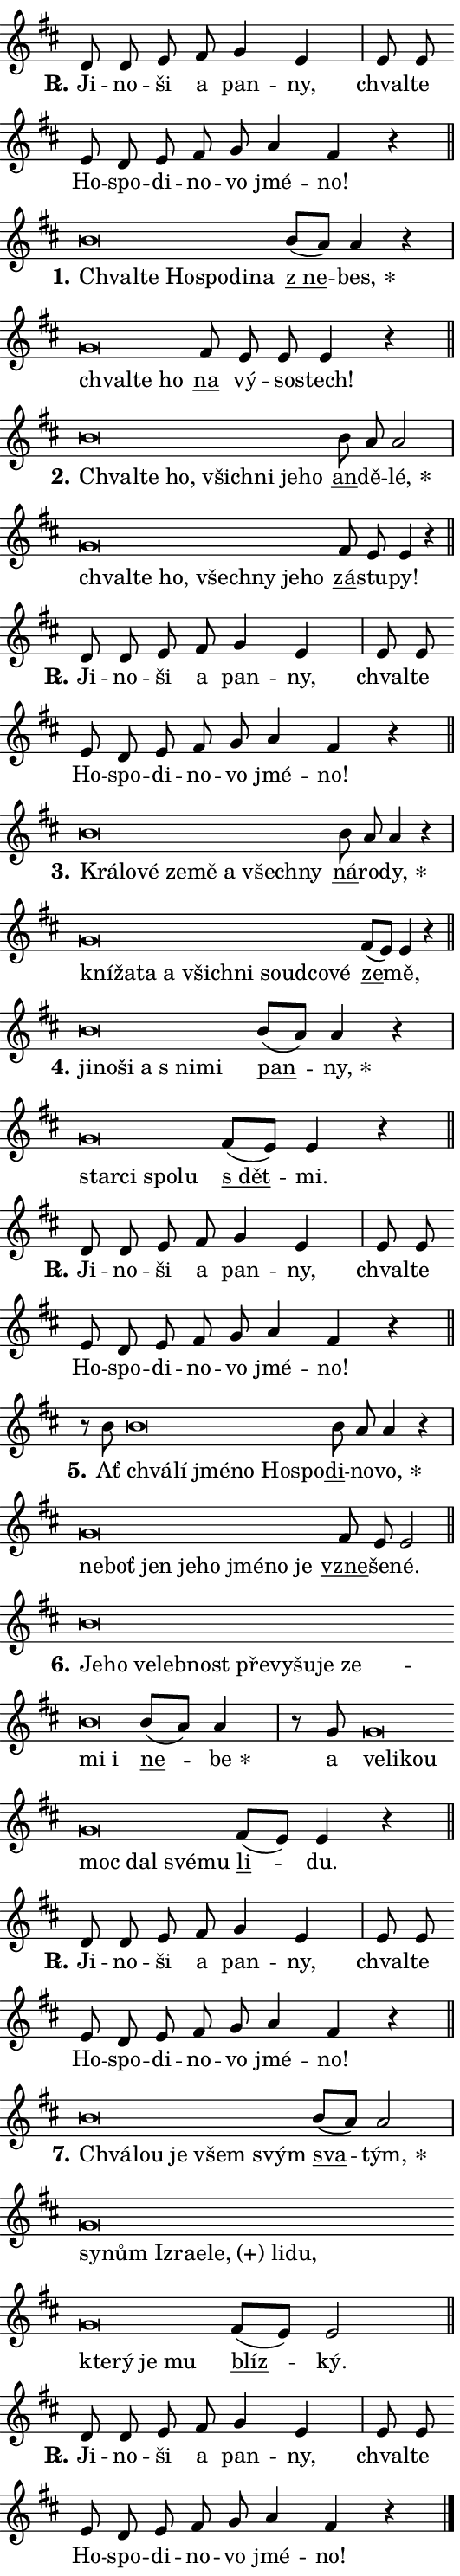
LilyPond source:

\version "2.24.0"
\header { tagline = "" }
\paper {
  indent = 0\cm
  top-margin = 0\cm
  right-margin = 0.13\cm % to fit lyric hyphens
  bottom-margin = 0\cm
  left-margin = 0\cm
  paper-width = 9\cm
  page-breaking = #ly:one-page-breaking
  system-system-spacing.basic-distance = #11
  score-system-spacing.basic-distance = #11
  ragged-last = ##f
}


%% Author: Thomas Morley
%% https://lists.gnu.org/archive/html/lilypond-user/2020-05/msg00002.html
#(define (line-position grob)
"Returns position of @var[grob} in current system:
   @code{'start}, if at first time-step
   @code{'end}, if at last time-step
   @code{'middle} otherwise
"
  (let* ((col (ly:item-get-column grob))
         (ln (ly:grob-object col 'left-neighbor))
         (rn (ly:grob-object col 'right-neighbor))
         (col-to-check-left (if (ly:grob? ln) ln col))
         (col-to-check-right (if (ly:grob? rn) rn col))
         (break-dir-left
           (and
             (ly:grob-property col-to-check-left 'non-musical #f)
             (ly:item-break-dir col-to-check-left)))
         (break-dir-right
           (and
             (ly:grob-property col-to-check-right 'non-musical #f)
             (ly:item-break-dir col-to-check-right))))
        (cond ((eqv? 1 break-dir-left) 'start)
              ((eqv? -1 break-dir-right) 'end)
              (else 'middle))))

#(define (tranparent-at-line-position vctor)
  (lambda (grob)
  "Relying on @code{line-position} select the relevant enry from @var{vctor}.
Used to determine transparency,"
    (case (line-position grob)
      ((end) (not (vector-ref vctor 0)))
      ((middle) (not (vector-ref vctor 1)))
      ((start) (not (vector-ref vctor 2))))))

noteHeadBreakVisibility =
#(define-music-function (break-visibility)(vector?)
"Makes @code{NoteHead}s transparent relying on @var{break-visibility}"
#{
  \override NoteHead.transparent =
    #(tranparent-at-line-position break-visibility)
#})

#(define delete-ledgers-for-transparent-note-heads
  (lambda (grob)
    "Reads whether a @code{NoteHead} is transparent.
If so this @code{NoteHead} is removed from @code{'note-heads} from
@var{grob}, which is supposed to be @code{LedgerLineSpanner}.
As a result ledgers are not printed for this @code{NoteHead}"
    (let* ((nhds-array (ly:grob-object grob 'note-heads))
           (nhds-list
             (if (ly:grob-array? nhds-array)
                 (ly:grob-array->list nhds-array)
                 '()))
           ;; Relies on the transparent-property being done before
           ;; Staff.LedgerLineSpanner.after-line-breaking is executed.
           ;; This is fragile ...
           (to-keep
             (remove
               (lambda (nhd)
                 (ly:grob-property nhd 'transparent #f))
               nhds-list)))
      ;; TODO find a better method to iterate over grob-arrays, similiar
      ;; to filter/remove etc for lists
      ;; For now rebuilt from scratch
      (set! (ly:grob-object grob 'note-heads)  '())
      (for-each
        (lambda (nhd)
          (ly:pointer-group-interface::add-grob grob 'note-heads nhd))
        to-keep))))

squashNotes = {
  \override NoteHead.X-extent = #'(-0.2 . 0.2)
  \override NoteHead.Y-extent = #'(-0.75 . 0)
  \override NoteHead.stencil =
    #(lambda (grob)
       (let ((pos (ly:grob-property grob 'staff-position)))
         (begin
           (if (< pos -7) (display "ERROR: Lower brevis then expected\n") (display ""))
           (if (<= pos -6) ly:text-interface::print ly:note-head::print))))
}
unSquashNotes = {
  \revert NoteHead.X-extent
  \revert NoteHead.Y-extent
  \revert NoteHead.stencil
}

hideNotes = \noteHeadBreakVisibility #begin-of-line-visible
unHideNotes = \noteHeadBreakVisibility #all-visible

% work-around for resetting accidentals
% https://lilypond.org/doc/v2.23/Documentation/notation/displaying-rhythms#unmetered-music
cadenzaMeasure = {
  \cadenzaOff
  \partial 1024 s1024
  \cadenzaOn
}

#(define-markup-command (accent layout props text) (markup?)
  "Underline accented syllable"
  (interpret-markup layout props
    #{\markup \override #'(offset . 4.3) \underline { #text }#}))

responsum = \markup \concat {
  "R" \hspace #-1.05 \path #0.1 #'((moveto 0 0.07) (lineto 0.9 0.8)) \hspace #0.05 "."
}

spaceSize = #0.6828661417322834 % exact space size for TeX Gyre Schola

\layout {
  \context {
    \Staff
    \remove "Time_signature_engraver"
    \override LedgerLineSpanner.after-line-breaking = #delete-ledgers-for-transparent-note-heads
  }
  \context {
    \Lyrics {
      \override LyricSpace.minimum-distance = \spaceSize
      \override LyricText.font-name = #"TeX Gyre Schola"
      \override LyricText.font-size = 1
      \override StanzaNumber.font-name = #"TeX Gyre Schola Bold"
      \override StanzaNumber.font-size = 1
    }
  }
  \context {
    \Score 
    \override NoteHead.text =
      #(lambda (grob) 
        (let ((pos (ly:grob-property grob 'staff-position)))
          #{\markup {
            \combine
              \halign #-0.55 \raise #(if (= pos -6) 0 0.5) \override #'(thickness . 2) \draw-line #'(3.2 . 0)
              \musicglyph "noteheads.sM1"
          }#}))
  }
}

% magnetic-lyrics.ily
%
%   written by
%     Jean Abou Samra <jean@abou-samra.fr>
%     Werner Lemberg <wl@gnu.org>
%
%   adapted by
%     Jiri Hon <jiri.hon@gmail.com>
%
% Version 2022-Apr-15

% https://www.mail-archive.com/lilypond-user@gnu.org/msg149350.html

#(define (Left_hyphen_pointer_engraver context)
   "Collect syllable-hyphen-syllable occurrences in lyrics and store
them in properties.  This engraver only looks to the left.  For
example, if the lyrics input is @code{foo -- bar}, it does the
following.

@itemize @bullet
@item
Set the @code{text} property of the @code{LyricHyphen} grob between
@q{foo} and @q{bar} to @code{foo}.

@item
Set the @code{left-hyphen} property of the @code{LyricText} grob with
text @q{foo} to the @code{LyricHyphen} grob between @q{foo} and
@q{bar}.
@end itemize

Use this auxiliary engraver in combination with the
@code{lyric-@/text::@/apply-@/magnetic-@/offset!} hook."
   (let ((hyphen #f)
         (text #f))
     (make-engraver
      (acknowledgers
       ((lyric-syllable-interface engraver grob source-engraver)
        (set! text grob)))
      (end-acknowledgers
       ((lyric-hyphen-interface engraver grob source-engraver)
        ;(when (not (grob::has-interface grob 'lyric-space-interface))
          (set! hyphen grob)));)
      ((stop-translation-timestep engraver)
       (when (and text hyphen)
         (ly:grob-set-object! text 'left-hyphen hyphen))
       (set! text #f)
       (set! hyphen #f)))))

#(define (lyric-text::apply-magnetic-offset! grob)
   "If the space between two syllables is less than the value in
property @code{LyricText@/.details@/.squash-threshold}, move the right
syllable to the left so that it gets concatenated with the left
syllable.

Use this function as a hook for
@code{LyricText@/.after-@/line-@/breaking} if the
@code{Left_@/hyphen_@/pointer_@/engraver} is active."
   (let ((hyphen (ly:grob-object grob 'left-hyphen #f)))
     (when hyphen
       (let ((left-text (ly:spanner-bound hyphen LEFT)))
         (when (grob::has-interface left-text 'lyric-syllable-interface)
           (let* ((common (ly:grob-common-refpoint grob left-text X))
                  (this-x-ext (ly:grob-extent grob common X))
                  (left-x-ext
                   (begin
                     ;; Trigger magnetism for left-text.
                     (ly:grob-property left-text 'after-line-breaking)
                     (ly:grob-extent left-text common X)))
                  ;; `delta` is the gap width between two syllables.
                  (delta (- (interval-start this-x-ext)
                            (interval-end left-x-ext)))
                  (details (ly:grob-property grob 'details))
                  (threshold (assoc-get 'squash-threshold details 0.2)))
             (when (< delta threshold)
               (let* (;; We have to manipulate the input text so that
                      ;; ligatures crossing syllable boundaries are not
                      ;; disabled.  For languages based on the Latin
                      ;; script this is essentially a beautification.
                      ;; However, for non-Western scripts it can be a
                      ;; necessity.
                      (lt (ly:grob-property left-text 'text))
                      (rt (ly:grob-property grob 'text))
                      (is-space (grob::has-interface hyphen 'lyric-space-interface))
                      (space (if is-space " " ""))
                      (extra-delta (if is-space spaceSize 0))
                      ;; Append new syllable.
                      (ltrt-space (if (and (string? lt) (string? rt))
                                (string-append lt space rt)
                                (make-concat-markup (list lt space rt))))
                      ;; Right-align `ltrt` to the right side.
                      (ltrt-space-markup (grob-interpret-markup
                               grob
                               (make-translate-markup
                                (cons (interval-length this-x-ext) 0)
                                (make-right-align-markup ltrt-space)))))
                 (begin
                   ;; Don't print `left-text`.
                   (ly:grob-set-property! left-text 'stencil #f)
                   ;; Set text and stencil (which holds all collected
                   ;; syllables so far) and shift it to the left.
                   (ly:grob-set-property! grob 'text ltrt-space)
                   (ly:grob-set-property! grob 'stencil ltrt-space-markup)
                   (ly:grob-translate-axis! grob (- (- delta extra-delta)) X))))))))))


#(define (lyric-hyphen::displace-bounds-first grob)
   ;; Make very sure this callback isn't triggered too early.
   (let ((left (ly:spanner-bound grob LEFT))
         (right (ly:spanner-bound grob RIGHT)))
     (ly:grob-property left 'after-line-breaking)
     (ly:grob-property right 'after-line-breaking)
     (ly:lyric-hyphen::print grob)))

squashThreshold = #0.4

\layout {
  \context {
    \Lyrics
    \consists #Left_hyphen_pointer_engraver
    \override LyricText.after-line-breaking =
      #lyric-text::apply-magnetic-offset!
    \override LyricHyphen.stencil = #lyric-hyphen::displace-bounds-first
    \override LyricText.details.squash-threshold = \squashThreshold
    \override LyricHyphen.minimum-distance = 0
    \override LyricHyphen.minimum-length = \squashThreshold
  }
}

squashText = \override LyricText.details.squash-threshold = 9999
unSquashText = \override LyricText.details.squash-threshold = \squashThreshold

leftText = \override LyricText.self-alignment-X = #LEFT
unLeftText = \revert LyricText.self-alignment-X

starOffset = #(lambda (grob) 
                (let ((x_offset (ly:self-alignment-interface::aligned-on-x-parent grob)))
                  (if (= x_offset 0) 0 (+ x_offset 1.2))))

star = #(define-music-function (syllable)(string?)
"Append star separator at the end of a syllable"
#{
  \once \override LyricText.X-offset = #starOffset
  \lyricmode { \markup {
    #syllable
    \override #'((font-name . "TeX Gyre Schola Bold")) \hspace #0.2 \lower #0.65 \larger "*"
  } }
#})

starAccent = #(define-music-function (syllable)(string?)
"Append star separator at the end of a syllable and make accent"
#{
  \once \override LyricText.X-offset = #starOffset
  \lyricmode { \markup {
    \accent #syllable
    \override #'((font-name . "TeX Gyre Schola Bold")) \hspace #0.2 \lower #0.65 \larger "*"
  } }
#})

breath = #(define-music-function (syllable)(string?)
"Append breathing indicator at the end of a syllable"
#{
  \lyricmode { \markup { #syllable "+" } }
#})

optionalBreath = #(define-music-function (syllable)(string?)
"Append optional breathing indicator at the end of a syllable"
#{
  \lyricmode { \markup { #syllable "(+)" } }
#})


\score {
    <<
        \new Voice = "melody" { \cadenzaOn \key d \major \relative { d'8 d e fis g4 e \cadenzaMeasure \bar "|" e8 e \bar "" e d e \bar "" fis g a4 fis r \cadenzaMeasure \bar "||" \break } }
        \new Lyrics \lyricsto "melody" { \lyricmode { \set stanza = \responsum
Ji -- no -- ši a pan -- ny, chval -- te Ho -- spo -- di -- no -- vo jmé -- no! } }
    >>
    \layout {}
}

\score {
    <<
        \new Voice = "melody" { \cadenzaOn \key d \major \relative { \squashNotes b'\breve*1/16 \hideNotes \breve*1/16 \bar "" \breve*1/16 \bar "" \breve*1/16 \bar "" \breve*1/16 \breve*1/16 \bar "" \unHideNotes \unSquashNotes \bar "" b8[( a)] a4 r \cadenzaMeasure \bar "|" \squashNotes g\breve*1/16 \hideNotes \breve*1/16 \breve*1/16 \bar "" \unHideNotes \unSquashNotes \bar "" fis8 e e e4 r \cadenzaMeasure \bar "||" \break } }
        \new Lyrics \lyricsto "melody" { \lyricmode { \set stanza = "1."
\leftText Chval -- \squashText te Ho -- spo -- di -- na \unLeftText \unSquashText \markup \accent "z ne" -- \star bes, \leftText chval -- \squashText te ho \unLeftText \unSquashText \markup \accent na vý -- so -- stech! } }
    >>
    \layout {}
}

\score {
    <<
        \new Voice = "melody" { \cadenzaOn \key d \major \relative { \squashNotes b'\breve*1/16 \hideNotes \breve*1/16 \bar "" \breve*1/16 \bar "" \breve*1/16 \bar "" \breve*1/16 \bar "" \breve*1/16 \breve*1/16 \bar "" \unHideNotes \unSquashNotes \bar "" b8 a a2 \cadenzaMeasure \bar "|" \squashNotes g\breve*1/16 \hideNotes \breve*1/16 \bar "" \breve*1/16 \bar "" \breve*1/16 \bar "" \breve*1/16 \bar "" \breve*1/16 \breve*1/16 \bar "" \unHideNotes \unSquashNotes \bar "" fis8 e e4 r \cadenzaMeasure \bar "||" \break } }
        \new Lyrics \lyricsto "melody" { \lyricmode { \set stanza = "2."
\leftText Chval -- \squashText te ho, všich -- ni je -- ho \unLeftText \unSquashText \markup \accent an -- dě -- \star lé, \leftText chval -- \squashText te ho, všech -- ny je -- ho \unLeftText \unSquashText \markup \accent zá -- stu -- py! } }
    >>
    \layout {}
}

\score {
    <<
        \new Voice = "melody" { \cadenzaOn \key d \major \relative { d'8 d e fis g4 e \cadenzaMeasure \bar "|" e8 e \bar "" e d e \bar "" fis g a4 fis r \cadenzaMeasure \bar "||" \break } }
        \new Lyrics \lyricsto "melody" { \lyricmode { \set stanza = \responsum
Ji -- no -- ši a pan -- ny, chval -- te Ho -- spo -- di -- no -- vo jmé -- no! } }
    >>
    \layout {}
}

\score {
    <<
        \new Voice = "melody" { \cadenzaOn \key d \major \relative { \squashNotes b'\breve*1/16 \hideNotes \breve*1/16 \bar "" \breve*1/16 \bar "" \breve*1/16 \bar "" \breve*1/16 \bar "" \breve*1/16 \bar "" \breve*1/16 \breve*1/16 \bar "" \unHideNotes \unSquashNotes \bar "" b8 a a4 r \cadenzaMeasure \bar "|" \squashNotes g\breve*1/16 \hideNotes \breve*1/16 \bar "" \breve*1/16 \bar "" \breve*1/16 \bar "" \breve*1/16 \bar "" \breve*1/16 \bar "" \breve*1/16 \bar "" \breve*1/16 \breve*1/16 \bar "" \unHideNotes \unSquashNotes \bar "" fis8[( e)] e4 r \cadenzaMeasure \bar "||" \break } }
        \new Lyrics \lyricsto "melody" { \lyricmode { \set stanza = "3."
\leftText Krá -- \squashText lo -- vé ze -- mě a všech -- ny \unLeftText \unSquashText \markup \accent ná -- ro -- \star dy, \leftText kní -- \squashText ža -- ta a všich -- ni soud -- co -- vé \unLeftText \unSquashText \markup \accent ze -- mě, } }
    >>
    \layout {}
}

\score {
    <<
        \new Voice = "melody" { \cadenzaOn \key d \major \relative { \squashNotes b'\breve*1/16 \hideNotes \breve*1/16 \bar "" \breve*1/16 \bar "" \breve*1/16 \bar "" \breve*1/16 \breve*1/16 \bar "" \unHideNotes \unSquashNotes \bar "" b8[( a)] a4 r \cadenzaMeasure \bar "|" \squashNotes g\breve*1/16 \hideNotes \breve*1/16 \bar "" \breve*1/16 \breve*1/16 \bar "" \unHideNotes \unSquashNotes \bar "" fis8[( e)] e4 r \cadenzaMeasure \bar "||" \break } }
        \new Lyrics \lyricsto "melody" { \lyricmode { \set stanza = "4."
\leftText ji -- \squashText no -- ši a "s ni" -- mi \unLeftText \unSquashText \markup \accent pan -- \star ny, \leftText star -- \squashText ci spo -- lu \unLeftText \unSquashText \markup \accent "s dět" -- mi. } }
    >>
    \layout {}
}

\score {
    <<
        \new Voice = "melody" { \cadenzaOn \key d \major \relative { d'8 d e fis g4 e \cadenzaMeasure \bar "|" e8 e \bar "" e d e \bar "" fis g a4 fis r \cadenzaMeasure \bar "||" \break } }
        \new Lyrics \lyricsto "melody" { \lyricmode { \set stanza = \responsum
Ji -- no -- ši a pan -- ny, chval -- te Ho -- spo -- di -- no -- vo jmé -- no! } }
    >>
    \layout {}
}

\score {
    <<
        \new Voice = "melody" { \cadenzaOn \key d \major \relative { r8 b'8 \squashNotes b\breve*1/16 \hideNotes \breve*1/16 \bar "" \breve*1/16 \bar "" \breve*1/16 \bar "" \breve*1/16 \breve*1/16 \bar "" \unHideNotes \unSquashNotes \bar "" b8 a a4 r \cadenzaMeasure \bar "|" \squashNotes g\breve*1/16 \hideNotes \breve*1/16 \bar "" \breve*1/16 \bar "" \breve*1/16 \bar "" \breve*1/16 \bar "" \breve*1/16 \bar "" \breve*1/16 \breve*1/16 \bar "" \unHideNotes \unSquashNotes \bar "" fis8 e e2 \cadenzaMeasure \bar "||" \break } }
        \new Lyrics \lyricsto "melody" { \lyricmode { \set stanza = "5."
Ať \leftText chvá -- \squashText lí jmé -- no Ho -- spo -- \unLeftText \unSquashText \markup \accent di -- no -- \star vo, \leftText ne -- \squashText boť jen je -- ho jmé -- no je \unLeftText \unSquashText \markup \accent vzne -- še -- né. } }
    >>
    \layout {}
}

\score {
    <<
        \new Voice = "melody" { \cadenzaOn \key d \major \relative { \squashNotes b'\breve*1/16 \hideNotes \breve*1/16 \bar "" \breve*1/16 \bar "" \breve*1/16 \bar "" \breve*1/16 \bar "" \breve*1/16 \bar "" \breve*1/16 \bar "" \breve*1/16 \bar "" \breve*1/16 \bar "" \breve*1/16 \bar "" \breve*1/16 \breve*1/16 \bar "" \unHideNotes \unSquashNotes \bar "" b8[( a)] a4 \cadenzaMeasure \bar "|" r8 g8 \squashNotes g\breve*1/16 \hideNotes \breve*1/16 \bar "" \breve*1/16 \bar "" \breve*1/16 \bar "" \breve*1/16 \bar "" \breve*1/16 \breve*1/16 \bar "" \unHideNotes \unSquashNotes \bar "" fis8[( e)] e4 r \cadenzaMeasure \bar "||" \break } }
        \new Lyrics \lyricsto "melody" { \lyricmode { \set stanza = "6."
\leftText Je -- \squashText ho ve -- leb -- nost pře -- vy -- šu -- je ze -- mi i \unLeftText \unSquashText \markup \accent ne -- \star be a \leftText ve -- \squashText li -- kou moc dal své -- mu \unLeftText \unSquashText \markup \accent li -- du. } }
    >>
    \layout {}
}

\score {
    <<
        \new Voice = "melody" { \cadenzaOn \key d \major \relative { d'8 d e fis g4 e \cadenzaMeasure \bar "|" e8 e \bar "" e d e \bar "" fis g a4 fis r \cadenzaMeasure \bar "||" \break } }
        \new Lyrics \lyricsto "melody" { \lyricmode { \set stanza = \responsum
Ji -- no -- ši a pan -- ny, chval -- te Ho -- spo -- di -- no -- vo jmé -- no! } }
    >>
    \layout {}
}

\score {
    <<
        \new Voice = "melody" { \cadenzaOn \key d \major \relative { \squashNotes b'\breve*1/16 \hideNotes \breve*1/16 \bar "" \breve*1/16 \bar "" \breve*1/16 \breve*1/16 \bar "" \unHideNotes \unSquashNotes \bar "" b8[( a)] a2 \cadenzaMeasure \bar "|" \squashNotes g\breve*1/16 \hideNotes \breve*1/16 \bar "" \breve*1/16 \bar "" \breve*1/16 \bar "" \breve*1/16 \bar "" \breve*1/16 \bar "" \breve*1/16 \bar "" \breve*1/16 \bar "" \breve*1/16 \bar "" \breve*1/16 \bar "" \breve*1/16 \breve*1/16 \bar "" \unHideNotes \unSquashNotes \bar "" fis8[( e)] e2 \cadenzaMeasure \bar "||" \break } }
        \new Lyrics \lyricsto "melody" { \lyricmode { \set stanza = "7."
\leftText Chvá -- \squashText lou je všem svým \unLeftText \unSquashText \markup \accent sva -- \star tým, \leftText sy -- \squashText nům Iz -- ra -- e -- \optionalBreath le, li -- du, kte -- rý je mu \unLeftText \unSquashText \markup \accent blíz -- ký. } }
    >>
    \layout {}
}

\score {
    <<
        \new Voice = "melody" { \cadenzaOn \key d \major \relative { d'8 d e fis g4 e \cadenzaMeasure \bar "|" e8 e \bar "" e d e \bar "" fis g a4 fis r \cadenzaMeasure \bar "||" \break } \bar "|." }
        \new Lyrics \lyricsto "melody" { \lyricmode { \set stanza = \responsum
Ji -- no -- ši a pan -- ny, chval -- te Ho -- spo -- di -- no -- vo jmé -- no! } }
    >>
    \layout {}
}
